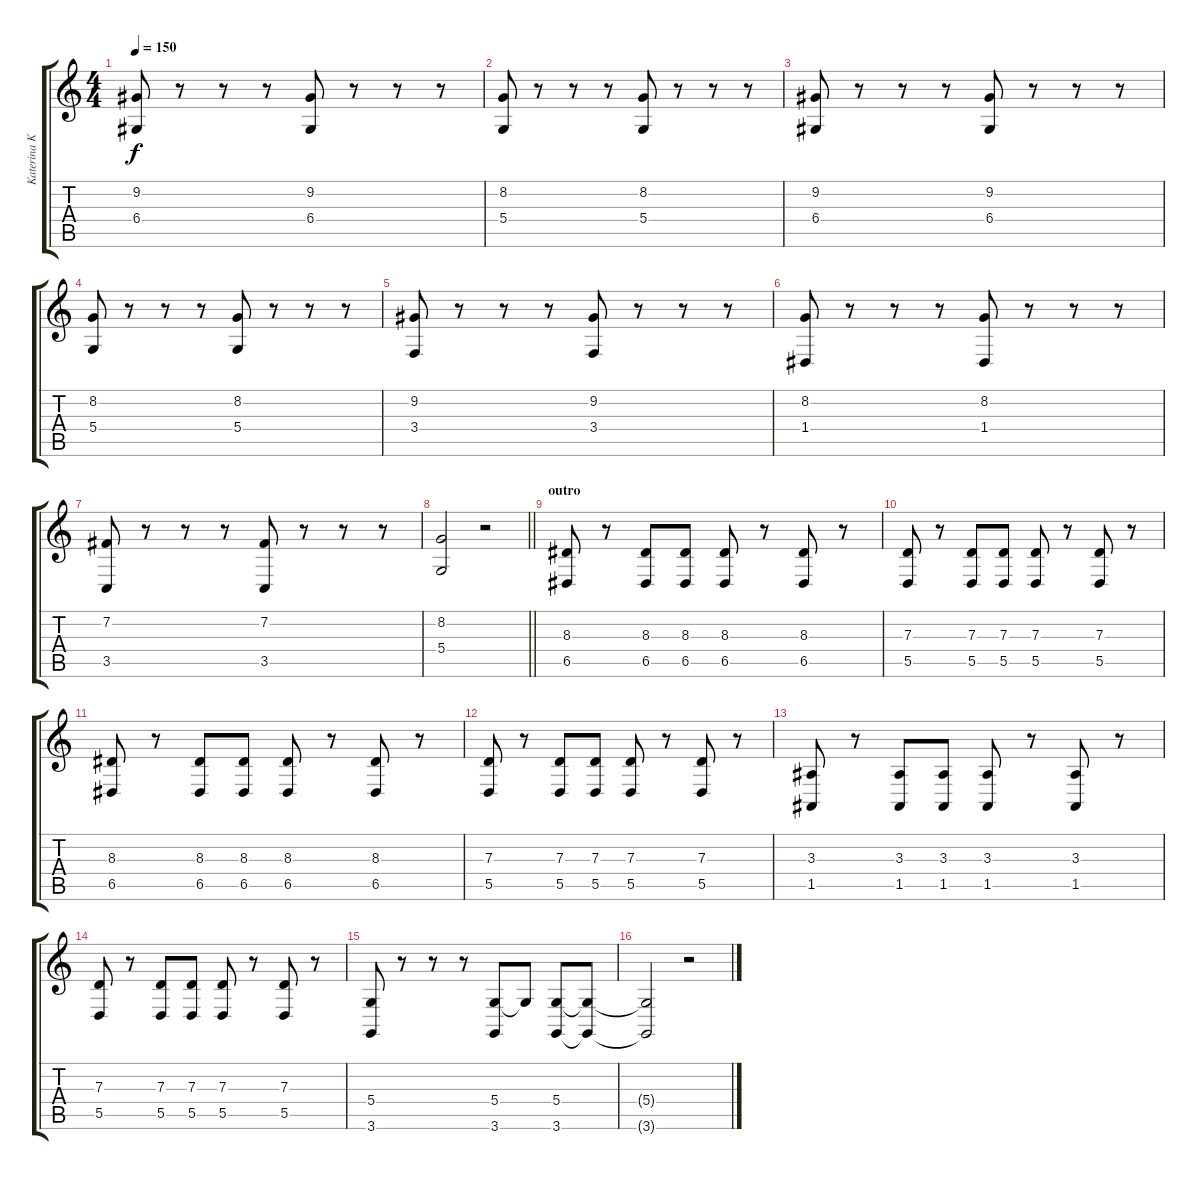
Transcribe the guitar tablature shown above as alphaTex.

\track ("Katerina Kotelnikova " "Katerina K") {instrument stringensemble1}
\staff {score tabs}
\tuning (E4 B3 G3 D3 A2 E2) {hide}
\ts (4 4)
\tempo 150
\clef g2
\ks c
(9.2 6.4).8{dy f} r.8 r.8 r.8 (9.2 6.4).8 r.8 r.8 r.8 |
(8.2 5.4).8 r.8 r.8 r.8 (8.2 5.4).8 r.8 r.8 r.8 |
(9.2 6.4).8 r.8 r.8 r.8 (9.2 6.4).8 r.8 r.8 r.8 |
(8.2 5.4).8 r.8 r.8 r.8 (8.2 5.4).8 r.8 r.8 r.8 |
(9.2 3.4).8 r.8 r.8 r.8 (9.2 3.4).8 r.8 r.8 r.8 |
(8.2 1.4).8 r.8 r.8 r.8 (8.2 1.4).8 r.8 r.8 r.8 |
(7.2 3.5).8 r.8 r.8 r.8 (7.2 3.5).8 r.8 r.8 r.8 |
\barLineRight lightlight
(8.2 5.4).2 r.2 |
\section ("" "outro")
(8.3 6.5).8 r.8 (8.3 6.5).8 (8.3 6.5).8 (8.3 6.5).8 r.8 (8.3 6.5).8 r.8 |
(7.3 5.5).8 r.8 (7.3 5.5).8 (7.3 5.5).8 (7.3 5.5).8 r.8 (7.3 5.5).8 r.8 |
(8.3 6.5).8 r.8 (8.3 6.5).8 (8.3 6.5).8 (8.3 6.5).8 r.8 (8.3 6.5).8 r.8 |
(7.3 5.5).8 r.8 (7.3 5.5).8 (7.3 5.5).8 (7.3 5.5).8 r.8 (7.3 5.5).8 r.8 |
(3.3 1.5).8 r.8 (3.3 1.5).8 (3.3 1.5).8 (3.3 1.5).8 r.8 (3.3 1.5).8 r.8 |
(7.3 5.5).8 r.8 (7.3 5.5).8 (7.3 5.5).8 (7.3 5.5).8 r.8 (7.3 5.5).8 r.8 |
(5.4 3.6).8 r.8 r.8 r.8 (5.4 3.6).8 5.4{t}.8 (5.4 3.6).8 (5.4{t} 3.6{t}).8 |
(5.4{t} 3.6{t}).2 r.2
